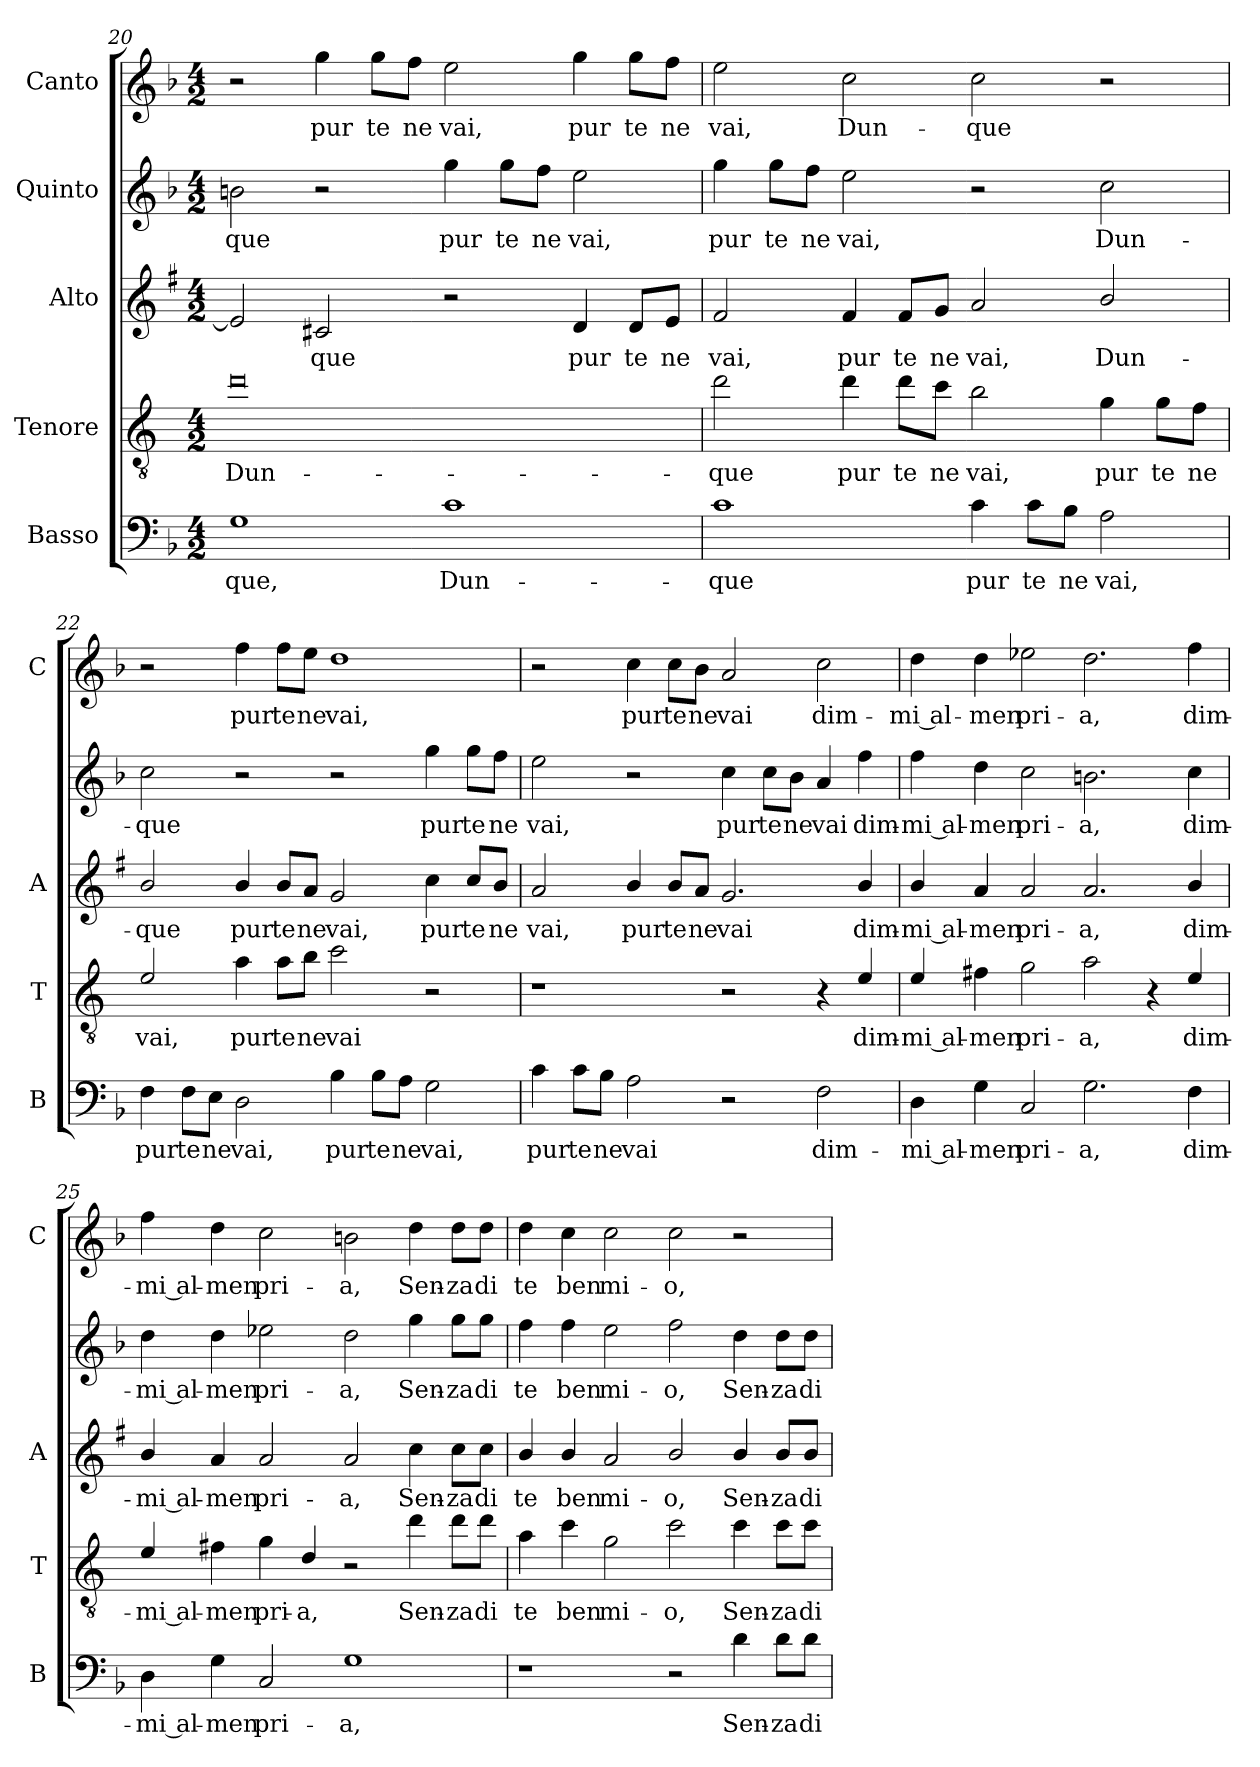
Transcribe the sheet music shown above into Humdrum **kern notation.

**kern	**text	**kern	**text	**kern	**text	**kern	**text	**kern	**text
*part5	*part5	*part4	*part4	*part3	*part3	*part2	*part2	*part1	*part1
*staff5	*staff5	*staff4	*staff4	*staff3	*staff3	*staff2	*staff2	*staff1	*staff1
*I"Basso	*	*I"Tenore	*	*I"Alto	*	*I"Quinto	*	*I"Canto	*
*I'B	*	*I'T	*	*I'A	*	*	*	*I'C	*
!!LO:LB:g=z
*clefF4	*	*clefGv2	*	*clefG2	*	*clefG2	*	*clefG2	*
*	*	*ITrd4c7	*	*ITrd1c2	*	*	*	*	*
*k[b-]	*	*k[b-]	*	*k[b-]	*	*k[b-]	*	*k[b-]	*
*F:	*	*F:	*	*F:	*	*F:	*	*F:	*
*M4/2	*	*M4/2	*	*M4/2	*	*M4/2	*	*M4/2	*
=20	=20	=20	=20	=20	=20	=20	=20	=20	=20
!	!LO:LY:b	!	!LO:LY:b	!	!	!	!LO:LY:b	!	!
1G	-que,	0g	Dun-	2d/]	.	2bn\	-que	2r	.
!	!	!	!	!	!LO:LY:b	!	!	!	!LO:LY:b
.	.	.	.	2Bn/	-que	2r	.	4gg\	pur
!	!	!	!	!	!	!	!	!	!LO:LY:b
.	.	.	.	.	.	.	.	8gg\L	te
!	!	!	!	!	!	!	!	!	!LO:LY:b
.	.	.	.	.	.	.	.	8ff\J	ne
!	!LO:LY:b	!	!	!	!	!	!LO:LY:b	!	!LO:LY:b
1c	Dun-	.	.	2r	.	4gg\	pur	2ee\	vai,
!	!	!	!	!	!	!	!LO:LY:b	!	!
.	.	.	.	.	.	8gg\L	te	.	.
!	!	!	!	!	!	!	!LO:LY:b	!	!
.	.	.	.	.	.	8ff\J	ne	.	.
!	!	!	!	!	!LO:LY:b	!	!LO:LY:b	!	!LO:LY:b
.	.	.	.	4c/	pur	2ee\	vai,	4gg\	pur
!	!	!	!	!	!LO:LY:b	!	!	!	!LO:LY:b
.	.	.	.	8c/L	te	.	.	8gg\L	te
!	!	!	!	!	!LO:LY:b	!	!	!	!LO:LY:b
.	.	.	.	8d/J	ne	.	.	8ff\J	ne
=21	=21	=21	=21	=21	=21	=21	=21	=21	=21
!	!LO:LY:b	!	!LO:LY:b	!	!LO:LY:b	!	!LO:LY:b	!	!LO:LY:b
1c	-que	2g\	-que	2e/	vai,	4gg\	pur	2ee\	vai,
!	!	!	!	!	!	!	!LO:LY:b	!	!
.	.	.	.	.	.	8gg\L	te	.	.
!	!	!	!	!	!	!	!LO:LY:b	!	!
.	.	.	.	.	.	8ff\J	ne	.	.
!	!	!	!LO:LY:b	!	!LO:LY:b	!	!LO:LY:b	!	!LO:LY:b
.	.	4g\	pur	4e/	pur	2ee\	vai,	2cc\	Dun-
!	!	!	!LO:LY:b	!	!LO:LY:b	!	!	!	!
.	.	8g\L	te	8e/L	te	.	.	.	.
!	!	!	!LO:LY:b	!	!LO:LY:b	!	!	!	!
.	.	8f\J	ne	8f/J	ne	.	.	.	.
!	!LO:LY:b	!	!LO:LY:b	!	!LO:LY:b	!	!	!	!LO:LY:b
4c\	pur	2e\	vai,	2g/	vai,	2r	.	2cc\	-que
!	!LO:LY:b	!	!	!	!	!	!	!	!
8c\L	te	.	.	.	.	.	.	.	.
!	!LO:LY:b	!	!	!	!	!	!	!	!
8B-\J	ne	.	.	.	.	.	.	.	.
!	!LO:LY:b	!	!LO:LY:b	!	!LO:LY:b	!	!LO:LY:b	!	!
2A\	vai,	4c\	pur	2a/	Dun-	2cc\	Dun-	2r	.
!	!	!	!LO:LY:b	!	!	!	!	!	!
.	.	8c\L	te	.	.	.	.	.	.
!	!	!	!LO:LY:b	!	!	!	!	!	!
.	.	8B-\J	ne	.	.	.	.	.	.
=22	=22	=22	=22	=22	=22	=22	=22	=22	=22
!	!LO:LY:b	!	!LO:LY:b	!	!LO:LY:b	!	!LO:LY:b	!	!
4F\	pur	2A/	vai,	2a/	-que	2cc\	-que	2r	.
!	!LO:LY:b	!	!	!	!	!	!	!	!
8F\L	te	.	.	.	.	.	.	.	.
!	!LO:LY:b	!	!	!	!	!	!	!	!
8E\J	ne	.	.	.	.	.	.	.	.
!	!LO:LY:b	!	!LO:LY:b	!	!LO:LY:b	!	!	!	!LO:LY:b
2D\	vai,	4d\	pur	4a/	pur	2r	.	4ff\	pur
!	!	!	!LO:LY:b	!	!LO:LY:b	!	!	!	!LO:LY:b
.	.	8d\L	te	8a/L	te	.	.	8ff\L	te
!	!	!	!LO:LY:b	!	!LO:LY:b	!	!	!	!LO:LY:b
.	.	8e\J	ne	8g/J	ne	.	.	8ee\J	ne
!	!LO:LY:b	!	!LO:LY:b	!	!LO:LY:b	!	!	!	!LO:LY:b
4B-\	pur	2f\	vai	2f/	vai,	2r	.	1dd	vai,
!	!LO:LY:b	!	!	!	!	!	!	!	!
8B-\L	te	.	.	.	.	.	.	.	.
!	!LO:LY:b	!	!	!	!	!	!	!	!
8A\J	ne	.	.	.	.	.	.	.	.
!	!LO:LY:b	!	!	!	!LO:LY:b	!	!LO:LY:b	!	!
2G\	vai,	2r	.	4b-\	pur	4gg\	pur	.	.
!	!	!	!	!	!LO:LY:b	!	!LO:LY:b	!	!
.	.	.	.	8b-/L	te	8gg\L	te	.	.
!	!	!	!	!	!LO:LY:b	!	!LO:LY:b	!	!
.	.	.	.	8a/J	ne	8ff\J	ne	.	.
!!LO:PB:g=z
=23	=23	=23	=23	=23	=23	=23	=23	=23	=23
!	!LO:LY:b	!	!	!	!LO:LY:b	!	!LO:LY:b	!	!
4c\	pur	1r	.	2g/	vai,	2ee\	vai,	2r	.
!	!LO:LY:b	!	!	!	!	!	!	!	!
8c\L	te	.	.	.	.	.	.	.	.
!	!LO:LY:b	!	!	!	!	!	!	!	!
8B-\J	ne	.	.	.	.	.	.	.	.
!	!LO:LY:b	!	!	!	!LO:LY:b	!	!	!	!LO:LY:b
2A\	vai	.	.	4a/	pur	2r	.	4cc\	pur
!	!	!	!	!	!LO:LY:b	!	!	!	!LO:LY:b
.	.	.	.	8a/L	te	.	.	8cc\L	te
!	!	!	!	!	!LO:LY:b	!	!	!	!LO:LY:b
.	.	.	.	8g/J	ne	.	.	8b-\J	ne
!	!	!	!	!	!LO:LY:b	!	!LO:LY:b	!	!LO:LY:b
2r	.	2r	.	2.f/	vai	4cc\	pur	2a/	vai
!	!	!	!	!	!	!	!LO:LY:b	!	!
.	.	.	.	.	.	8cc\L	te	.	.
!	!	!	!	!	!	!	!LO:LY:b	!	!
.	.	.	.	.	.	8b-\J	ne	.	.
!	!LO:LY:b	!	!	!	!	!	!LO:LY:b	!	!LO:LY:b
2F\	dim-	4r	.	.	.	4a/	vai	2cc\	dim-
!	!	!	!LO:LY:b	!	!LO:LY:b	!	!LO:LY:b	!	!
.	.	4A/	dim-	4a/	dim-	4ff\	dim-	.	.
=24	=24	=24	=24	=24	=24	=24	=24	=24	=24
!	!LO:LY:b	!	!LO:LY:b	!	!LO:LY:b	!	!LO:LY:b	!	!LO:LY:b
4D\	-mi al-	4A/	-mi al-	4a/	-mi al-	4ff\	-mi al-	4dd\	-mi al-
!	!LO:LY:b	!	!LO:LY:b	!	!LO:LY:b	!	!LO:LY:b	!	!LO:LY:b
4G\	-men	4Bn\	-men	4g/	-men	4dd\	-men	4dd\	-men
!	!LO:LY:b	!	!LO:LY:b	!	!LO:LY:b	!	!LO:LY:b	!	!LO:LY:b
2C/	pri-	2c\	pri-	2g/	pri-	2cc\	pri-	2ee-X\	pri-
!	!LO:LY:b	!	!LO:LY:b	!	!LO:LY:b	!	!LO:LY:b	!	!LO:LY:b
2.G\	-a,	2d\	-a,	2.g/	-a,	2.bn\	-a,	2.dd\	-a,
.	.	4r	.	.	.	.	.	.	.
!	!LO:LY:b	!	!LO:LY:b	!	!LO:LY:b	!	!LO:LY:b	!	!LO:LY:b
4F\	dim-	4A/	dim-	4a/	dim-	4cc\	dim-	4ff\	dim-
=25	=25	=25	=25	=25	=25	=25	=25	=25	=25
!	!LO:LY:b	!	!LO:LY:b	!	!LO:LY:b	!	!LO:LY:b	!	!LO:LY:b
4D\	-mi al-	4A/	-mi al-	4a/	-mi al-	4dd\	-mi al-	4ff\	-mi al-
!	!LO:LY:b	!	!LO:LY:b	!	!LO:LY:b	!	!LO:LY:b	!	!LO:LY:b
4G\	-men	4Bn\	-men	4g/	-men	4dd\	-men	4dd\	-men
!	!LO:LY:b	!	!LO:LY:b	!	!LO:LY:b	!	!LO:LY:b	!	!LO:LY:b
2C/	pri-	4c\	pri-	2g/	pri-	2ee-X\	pri-	2cc\	pri-
!	!	!	!LO:LY:b	!	!	!	!	!	!
.	.	4G/	-a,	.	.	.	.	.	.
!	!LO:LY:b	!	!	!	!LO:LY:b	!	!LO:LY:b	!	!LO:LY:b
1G	-a,	2r	.	2g/	-a,	2dd\	-a,	2bn\	-a,
!	!	!	!LO:LY:b	!	!LO:LY:b	!	!LO:LY:b	!	!LO:LY:b
.	.	4g\	Sen-	4b-\	Sen-	4gg\	Sen-	4dd\	Sen-
!	!	!	!LO:LY:b	!	!LO:LY:b	!	!LO:LY:b	!	!LO:LY:b
.	.	8g\L	-za	8b-\L	-za	8gg\L	-za	8dd\L	-za
!	!	!	!LO:LY:b	!	!LO:LY:b	!	!LO:LY:b	!	!LO:LY:b
.	.	8g\J	di	8b-\J	di	8gg\J	di	8dd\J	di
!!LO:LB:g=z
=26	=26	=26	=26	=26	=26	=26	=26	=26	=26
!	!	!	!LO:LY:b	!	!LO:LY:b	!	!LO:LY:b	!	!LO:LY:b
1r	.	4d\	te	4a/	te	4ff\	te	4dd\	te
!	!	!	!LO:LY:b	!	!LO:LY:b	!	!LO:LY:b	!	!LO:LY:b
.	.	4f\	ben	4a/	ben	4ff\	ben	4cc\	ben
!	!	!	!LO:LY:b	!	!LO:LY:b	!	!LO:LY:b	!	!LO:LY:b
.	.	2c\	mi-	2g/	mi-	2ee\	mi-	2cc\	mi-
!	!	!	!LO:LY:b	!	!LO:LY:b	!	!LO:LY:b	!	!LO:LY:b
2r	.	2f\	-o,	2a/	-o,	2ff\	-o,	2cc\	-o,
!	!LO:LY:b	!	!LO:LY:b	!	!LO:LY:b	!	!LO:LY:b	!	!
4d\	Sen-	4f\	Sen-	4a/	Sen-	4dd\	Sen-	2r	.
!	!LO:LY:b	!	!LO:LY:b	!	!LO:LY:b	!	!LO:LY:b	!	!
8d\L	-za	8f\L	-za	8a/L	-za	8dd\L	-za	.	.
!	!LO:LY:b	!	!LO:LY:b	!	!LO:LY:b	!	!LO:LY:b	!	!
8d\J	di	8f\J	di	8a/J	di	8dd\J	di	.	.
=	=	=	=	=	=	=	=	=	=
*-	*-	*-	*-	*-	*-	*-	*-	*-	*-
